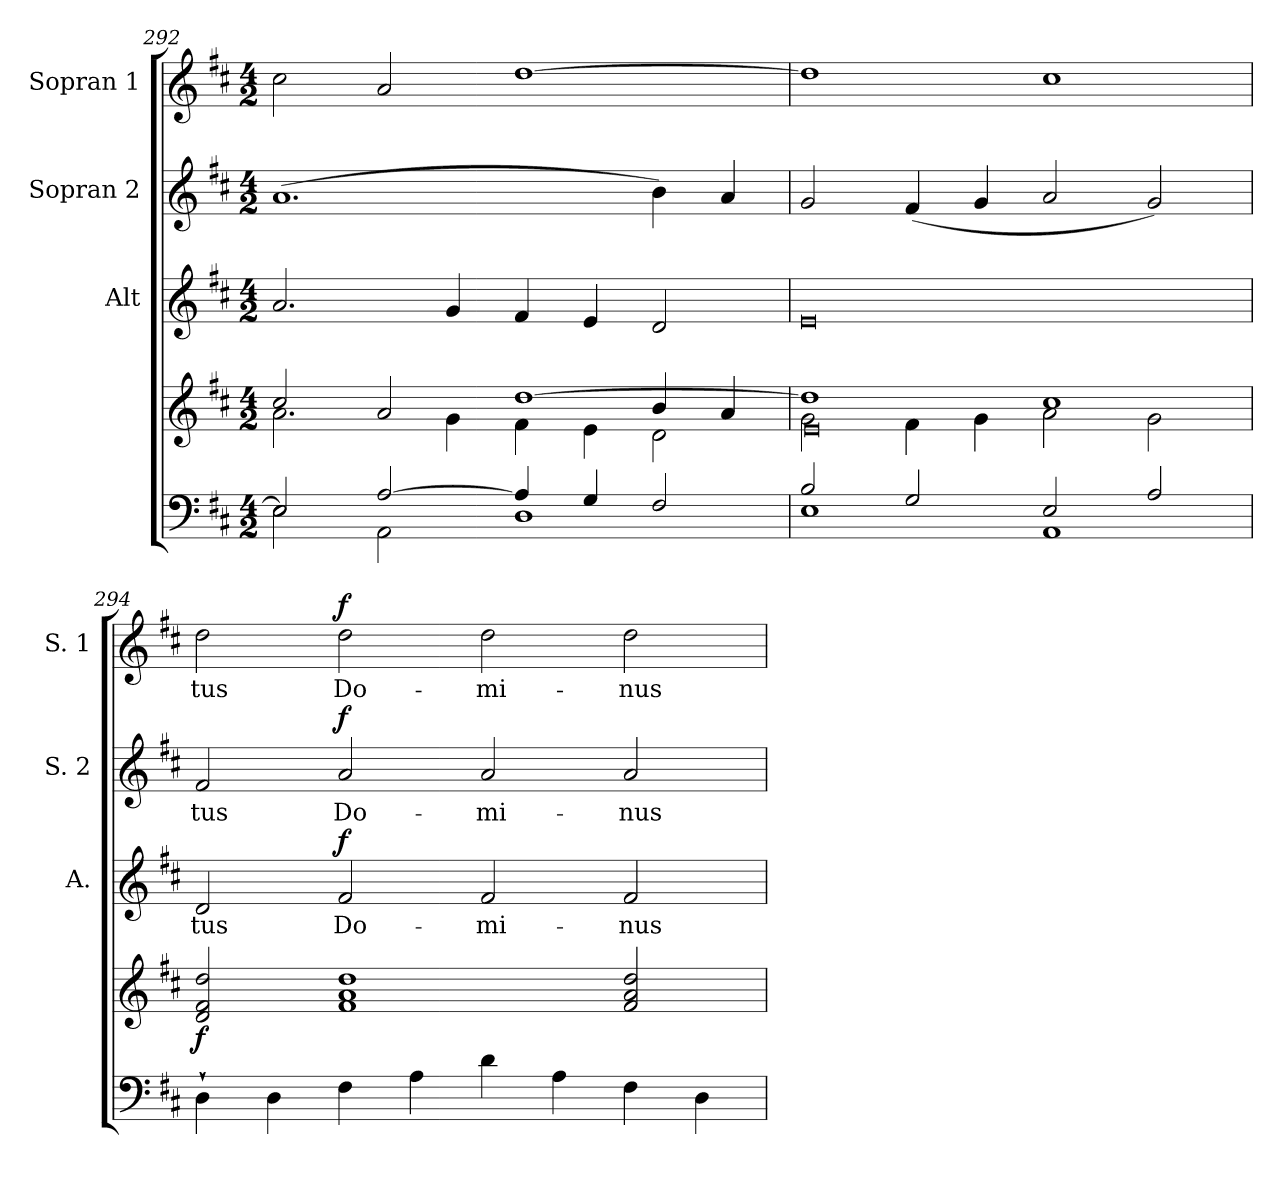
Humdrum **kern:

**kern	**kern	**dynam	**kern	**text	**dynam	**kern	**text	**dynam	**kern	**text	**dynam
*part4	*part4	*part4	*part3	*part3	*part3	*part2	*part2	*part2	*part1	*part1	*part1
*staff5	*staff4	*staff4/5	*staff3	*staff3	*staff3	*staff2	*staff2	*staff2	*staff1	*staff1	*staff1
*	*	*	*I"Alt	*	*	*I"Sopran 2	*	*	*I"Sopran 1	*	*
*	*	*	*I'A.	*	*	*I'S. 2	*	*	*I'S. 1	*	*
*clefF4	*clefG2	*	*clefG2	*	*	*clefG2	*	*	*clefG2	*	*
*k[f#c#]	*k[f#c#]	*	*k[f#c#]	*	*	*k[f#c#]	*	*	*k[f#c#]	*	*
*D:	*D:	*	*D:	*	*	*D:	*	*	*D:	*	*
*M4/2	*M4/2	*	*M4/2	*	*	*M4/2	*	*	*M4/2	*	*
=292	=292	=292	=292	=292	=292	=292	=292	=292	=292	=292	=292
*^	*^	*	*	*	*	*	*	*	*	*	*
*	*	*	*^	*	*	*	*	*	*	*	*	*	*
2E/	2E\]	2cc#/	2.a\	1.ryy	.	2.a/	.	.	(>1.a	.	.	2cc#\	.	.
[>2A/	2AA\	2a/	.	.	.	.	.	.	.	.	.	2a/	.	.
.	.	.	4g\	.	.	4g/	.	.	.	.	.	.	.	.
4A/]	1D	[>1dd	4f#\	.	.	4f#/	.	.	.	.	.	[1dd	.	.
4G/	.	.	4e\	.	.	4e/	.	.	.	.	.	.	.	.
2F#/	.	.	2d\	4b/	.	2d/	.	.	4b\)	.	.	.	.	.
.	.	.	.	4a/	.	.	.	.	4a/	.	.	.	.	.
!!LO:LB:g=z
=293	=293	=293	=293	=293	=293	=293	=293	=293	=293	=293	=293	=293	=293	=293
2B/	1E	1dd]	2g\	0e	.	0e	.	.	2g/	.	.	1dd]	.	.
2G/	.	.	4f#\	.	.	.	.	.	(<4f#/	.	.	.	.	.
.	.	.	4g\	.	.	.	.	.	4g/	.	.	.	.	.
2E/	1AA	1cc#	2a\	.	.	.	.	.	2a/	.	.	1cc#	.	.
2A/	.	.	2g\	.	.	.	.	.	2g/)	.	.	.	.	.
*v	*v	*	*	*	*	*	*	*	*	*	*	*	*	*
*	*	*v	*v	*	*	*	*	*	*	*	*	*	*
=294	=294	=294	=294	=294	=294	=294	=294	=294	=294	=294	=294	=294
!	!	!	!LO:DY:b	!	!LO:LY:b	!	!	!LO:LY:b	!	!	!LO:LY:b	!
*	*v	*v	*	*	*	*	*	*	*	*	*	*
4D`>\	2d/ 2f#/ 2dd/	f	2d/	-tus	.	2f#/	-tus	.	2dd\	-tus	.
4D\	.	.	.	.	.	.	.	.	.	.	.
!	!	!	!	!LO:LY:b	!LO:DY:a	!	!LO:LY:b	!LO:DY:a	!	!LO:LY:b	!LO:DY:a
4F#\	1f# 1a 1dd	.	2f#/	Do-	f	2a/	Do-	f	2dd\	Do-	f
4A\	.	.	.	.	.	.	.	.	.	.	.
!	!	!	!	!LO:LY:b	!	!	!LO:LY:b	!	!	!LO:LY:b	!
4d\	.	.	2f#/	-mi-	.	2a/	-mi-	.	2dd\	-mi-	.
4A\	.	.	.	.	.	.	.	.	.	.	.
!	!	!	!	!LO:LY:b	!	!	!LO:LY:b	!	!	!LO:LY:b	!
4F#\	2f#/ 2a/ 2dd/	.	2f#/	-nus	.	2a/	-nus	.	2dd\	-nus	.
4D\	.	.	.	.	.	.	.	.	.	.	.
=	=	=	=	=	=	=	=	=	=	=	=
*-	*-	*-	*-	*-	*-	*-	*-	*-	*-	*-	*-
